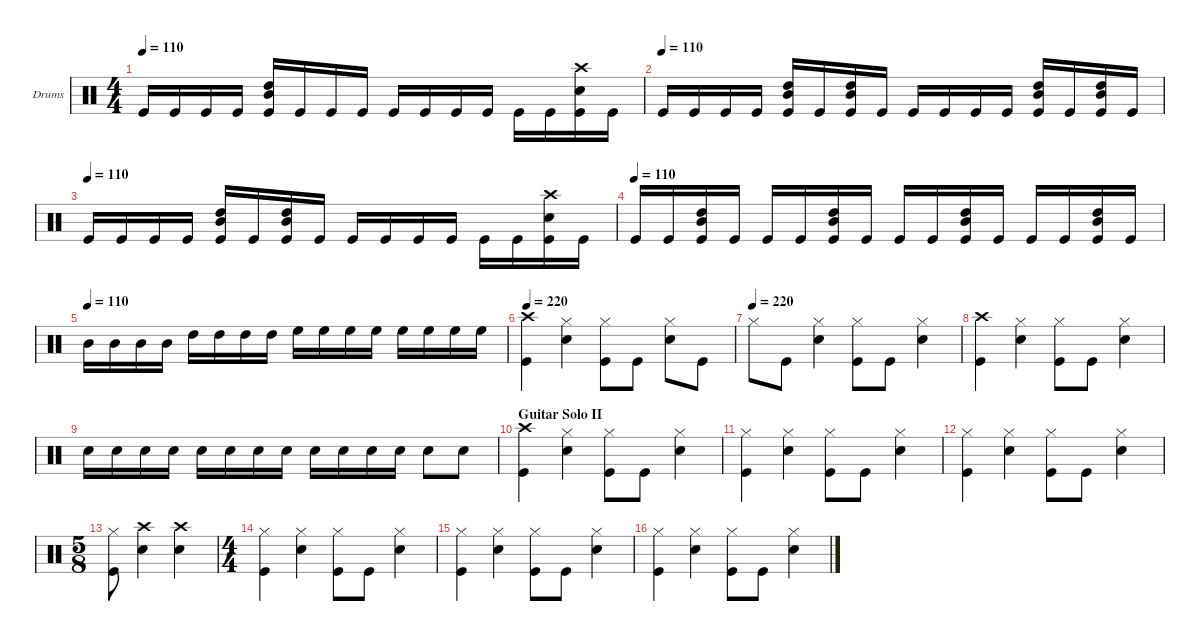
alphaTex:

\hideDynamics
\bracketExtendMode groupsimilarinstruments
\firstSystemTrackNameOrientation horizontal
\otherSystemsTrackNameOrientation horizontal
\track ("Drumkit" "Drums") {multiBarRest instrument percussion}
\staff {score}
\articulation defaults
\ts (4 4)
\tempo 110
\clef neutral
\ks c "Kick (hit)".16{dy fff} "Kick (hit)".16 "Kick (hit)".16 "Kick (hit)".16
("Kick (hit)" "High Tom (hit)" "Mid Tom (hit)").16 "Kick (hit)".16 "Kick (hit)".16 "Kick (hit)".16 "Kick (hit)".16 "Kick (hit)".16 "Kick (hit)".16 "Kick (hit)".16 "Kick (hit)".16 "Kick (hit)".16 ("Snare (hit) 2" "Kick (hit)" "Crash high (hit)").16 "Kick (hit)".16 |
\tempo (110)
"Kick (hit)".16 "Kick (hit)".16 "Kick (hit)".16 "Kick (hit)".16 ("High Tom (hit)" "Mid Tom (hit)" "Kick (hit)").16 "Kick (hit)".16 ("Kick (hit)" "High Tom (hit)" "Mid Tom (hit)").16 "Kick (hit)".16 "Kick (hit)".16 "Kick (hit)".16 "Kick (hit)".16 "Kick (hit)".16 ("Kick (hit)" "High Tom (hit)" "Mid Tom (hit)").16 "Kick (hit)".16 ("Mid Tom (hit)" "High Tom (hit)" "Kick (hit)").16 "Kick (hit)".16 |
\tempo (110)
"Kick (hit)".16 "Kick (hit)".16 "Kick (hit)".16 "Kick (hit)".16 ("Kick (hit)" "High Tom (hit)" "Mid Tom (hit)").16 "Kick (hit)".16 ("Kick (hit)" "Mid Tom (hit)" "High Tom (hit)").16 "Kick (hit)".16 "Kick (hit)".16 "Kick (hit)".16 "Kick (hit)".16 "Kick (hit)".16 "Kick (hit)".16 "Kick (hit)".16 ("Kick (hit)" "Crash high (hit)" "Snare (hit) 2").16 "Kick (hit)".16 |
\tempo (110)
"Kick (hit)".16 "Kick (hit)".16 ("Kick (hit)" "High Tom (hit)" "Mid Tom (hit)").16 "Kick (hit)".16 "Kick (hit)".16 "Kick (hit)".16 ("Kick (hit)" "Mid Tom (hit)" "High Tom (hit)").16 "Kick (hit)".16 "Kick (hit)".16 "Kick (hit)".16 ("Mid Tom (hit)" "High Tom (hit)" "Kick (hit)").16 "Kick (hit)".16 "Kick (hit)".16 "Kick (hit)".16 ("High Tom (hit)" "Mid Tom (hit)" "Kick (hit)").16 "Kick (hit)".16 |
\tempo (110)
"Mid Tom (hit)".16 "Mid Tom (hit)".16 "Mid Tom (hit)".16 "Mid Tom (hit)".16 "High Tom (hit)".16 "High Tom (hit)".16 "High Tom (hit)".16 "High Tom (hit)".16 "High Floor Tom (hit)".16 "High Floor Tom (hit)".16 "High Floor Tom (hit)".16 "High Floor Tom (hit)".16 "High Floor Tom (hit)".16 "High Floor Tom (hit)".16 "High Floor Tom (hit)".16 "High Floor Tom (hit)".16 |
\tempo 220
("Kick (hit)" "Crash high (hit)").4 ("Snare (hit) 2" "Hi-Hat (closed)").4 ("Kick (hit)" "Hi-Hat (closed)").8 "Kick (hit)".8 ("Hi-Hat (closed)" "Snare (hit) 2").8 "Kick (hit)".8 |
\tempo (220)
"Hi-Hat (closed)".8 "Kick (hit)".8 ("Snare (hit) 2" "Hi-Hat (closed)").4 ("Hi-Hat (closed)" "Kick (hit)").8 "Kick (hit)".8 ("Snare (hit) 2" "Hi-Hat (closed)").4 |
("Crash high (hit)" "Kick (hit)").4 ("Snare (hit) 2" "Hi-Hat (closed)").4 ("Kick (hit)" "Hi-Hat (closed)").8 "Kick (hit)".8 ("Snare (hit) 2" "Hi-Hat (closed)").4 |
"Snare (hit) 2".16 "Snare (hit) 2".16 "Snare (hit) 2".16 "Snare (hit) 2".16 "Snare (hit) 2".16 "Snare (hit) 2".16 "Snare (hit) 2".16 "Snare (hit) 2".16 "Snare (hit) 2".16 "Snare (hit) 2".16 "Snare (hit) 2".16 "Snare (hit) 2".16 "Snare (hit) 2".8 "Snare (hit) 2".8 |
\section ("" "Guitar Solo II")
("Kick (hit)" "Crash high (hit)").4 ("Snare (hit) 2" "Hi-Hat (closed)").4 ("Hi-Hat (closed)" "Kick (hit)").8 "Kick (hit)".8 ("Snare (hit) 2" "Hi-Hat (closed)").4 |
("Hi-Hat (closed)" "Kick (hit)").4 ("Snare (hit) 2" "Hi-Hat (closed)").4 ("Kick (hit)" "Hi-Hat (closed)").8 "Kick (hit)".8 ("Snare (hit) 2" "Hi-Hat (closed)").4 |
("Kick (hit)" "Hi-Hat (closed)").4 ("Snare (hit) 2" "Hi-Hat (closed)").4 ("Kick (hit)" "Hi-Hat (closed)").8 "Kick (hit)".8 ("Snare (hit) 2" "Hi-Hat (closed)").4 |
\ts (5 8)
("Hi-Hat (closed)" "Kick (hit)").8 ("Snare (hit) 2" "Crash high (hit)").4 ("Crash high (hit)" "Snare (hit) 2").4 |
\ts (4 4)
("Hi-Hat (closed)" "Kick (hit)").4 ("Snare (hit) 2" "Hi-Hat (closed)").4 ("Kick (hit)" "Hi-Hat (closed)").8 "Kick (hit)".8 ("Snare (hit) 2" "Hi-Hat (closed)").4 |
("Kick (hit)" "Hi-Hat (closed)").4 ("Snare (hit) 2" "Hi-Hat (closed)").4 ("Hi-Hat (closed)" "Kick (hit)").8 "Kick (hit)".8 ("Snare (hit) 2" "Hi-Hat (closed)").4 |
("Hi-Hat (closed)" "Kick (hit)").4 ("Snare (hit) 2" "Hi-Hat (closed)").4 ("Kick (hit)" "Hi-Hat (closed)").8 "Kick (hit)".8 ("Hi-Hat (closed)" "Snare (hit) 2").4
